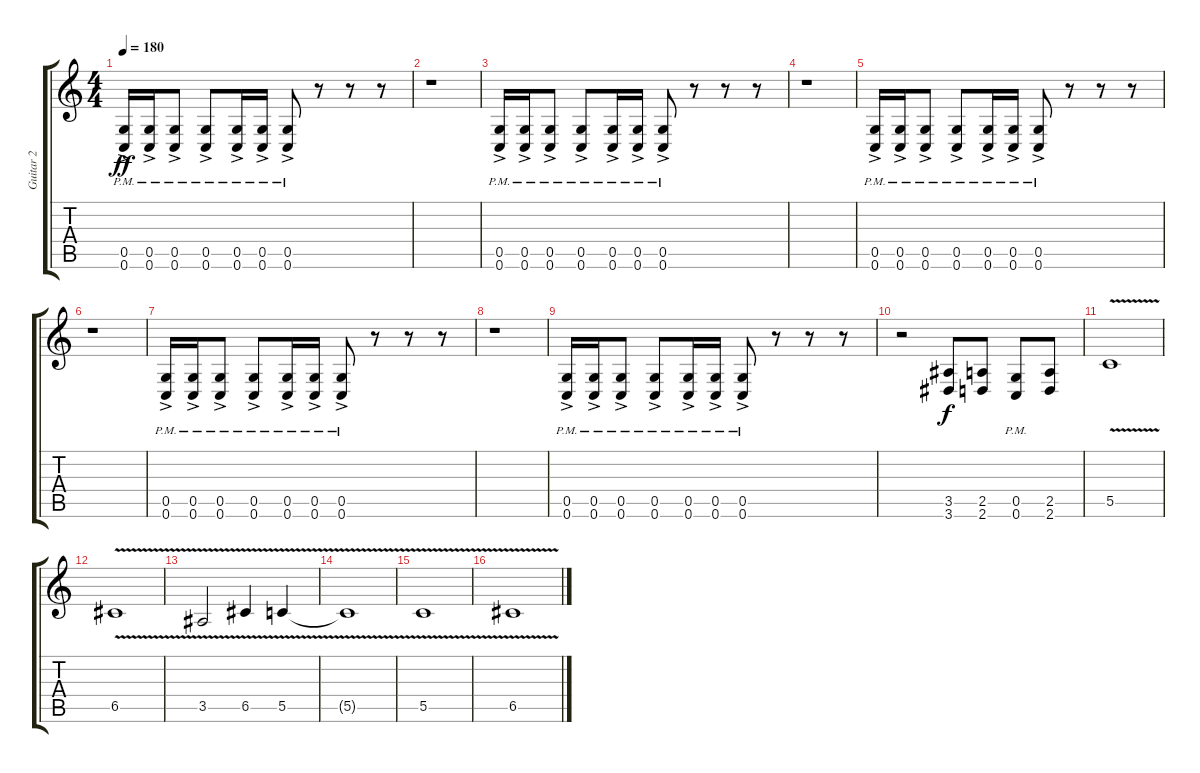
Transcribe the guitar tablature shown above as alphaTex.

\track ("Guitar 2" "Guitar 2") {instrument distortionguitar}
\staff {score tabs}
\tuning (D4 A3 F3 C3 G2 C2) {hide}
\ts (4 4)
\tempo 180
\clef g2
\ks c
(0.5{ac pm} 0.6{ac pm}).16{dy ff} (0.5{ac pm} 0.6{ac pm}).16 (0.5{ac pm} 0.6{ac pm}).8 (0.5{ac pm} 0.6{ac pm}).8 (0.5{ac pm} 0.6{ac pm}).16 (0.5{ac pm} 0.6{ac pm}).16 (0.5{ac pm} 0.6{ac pm}).8 r.8 r.8 r.8 |
r.1 |
(0.5{ac pm} 0.6{ac pm}).16 (0.5{ac pm} 0.6{ac pm}).16 (0.5{ac pm} 0.6{ac pm}).8 (0.5{ac pm} 0.6{ac pm}).8 (0.5{ac pm} 0.6{ac pm}).16 (0.5{ac pm} 0.6{ac pm}).16 (0.5{ac pm} 0.6{ac pm}).8 r.8 r.8 r.8 |
r.1 |
(0.5{ac pm} 0.6{ac pm}).16 (0.5{ac pm} 0.6{ac pm}).16 (0.5{ac pm} 0.6{ac pm}).8 (0.5{ac pm} 0.6{ac pm}).8 (0.5{ac pm} 0.6{ac pm}).16 (0.5{ac pm} 0.6{ac pm}).16 (0.5{ac pm} 0.6{ac pm}).8 r.8 r.8 r.8 |
r.1 |
(0.5{ac pm} 0.6{ac pm}).16 (0.5{ac pm} 0.6{ac pm}).16 (0.5{ac pm} 0.6{ac pm}).8 (0.5{ac pm} 0.6{ac pm}).8 (0.5{ac pm} 0.6{ac pm}).16 (0.5{ac pm} 0.6{ac pm}).16 (0.5{ac pm} 0.6{ac pm}).8 r.8 r.8 r.8 |
r.1 |
(0.5{ac pm} 0.6{ac pm}).16 (0.5{ac pm} 0.6{ac pm}).16 (0.5{ac pm} 0.6{ac pm}).8 (0.5{ac pm} 0.6{ac pm}).8 (0.5{ac pm} 0.6{ac pm}).16 (0.5{ac pm} 0.6{ac pm}).16 (0.5{ac pm} 0.6{ac pm}).8 r.8 r.8 r.8 |
r.2 (3.5 3.6).8{dy f} (2.5 2.6).8 (0.5{pm} 0.6{pm}).8 (2.5 2.6).8 |
5.5{v}.1{volume 14} |
6.5{v}.1 |
3.5{v}.2 6.5{v}.4 5.5{v}.4 |
5.5{v t}.1 |
5.5{v}.1 |
6.5{v}.1
